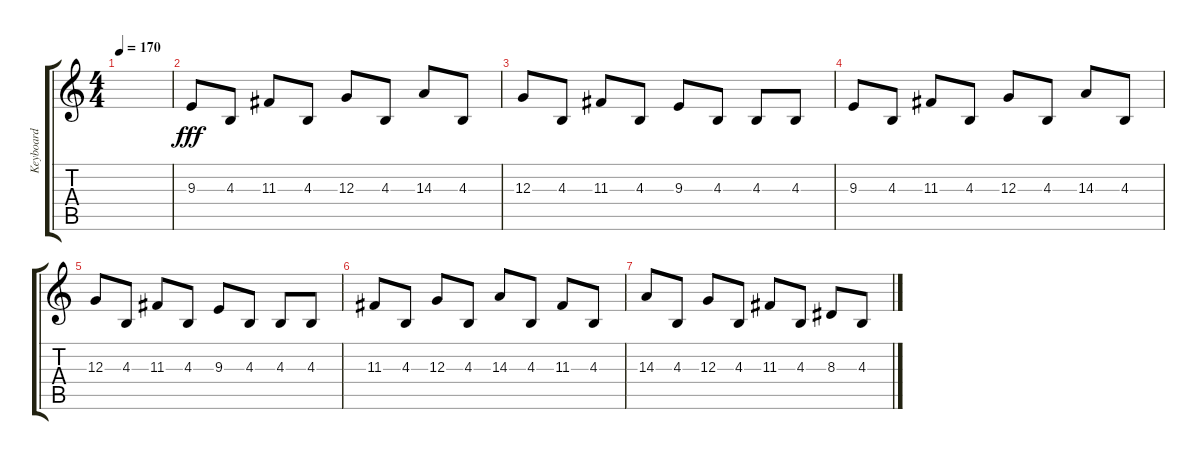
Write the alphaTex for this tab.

\track ("Keyboard" "Keyboard") {instrument stringensemble1}
\staff {score tabs}
\tuning (E4 B3 G3 D3 A2 E2) {hide}
\ts (4 4)
\tempo 170
\clef g2
\ks c
|
9.3.8{dy fff} 4.3.8 11.3.8 4.3.8 12.3.8 4.3.8 14.3.8 4.3.8 |
12.3.8 4.3.8 11.3.8 4.3.8 9.3.8 4.3.8 4.3.8 4.3.8 |
9.3.8 4.3.8 11.3.8 4.3.8 12.3.8 4.3.8 14.3.8 4.3.8 |
12.3.8 4.3.8 11.3.8 4.3.8 9.3.8 4.3.8 4.3.8 4.3.8 |
11.3.8 4.3.8 12.3.8 4.3.8 14.3.8 4.3.8 11.3.8 4.3.8 |
14.3.8 4.3.8 12.3.8 4.3.8 11.3.8 4.3.8 8.3.8 4.3.8
